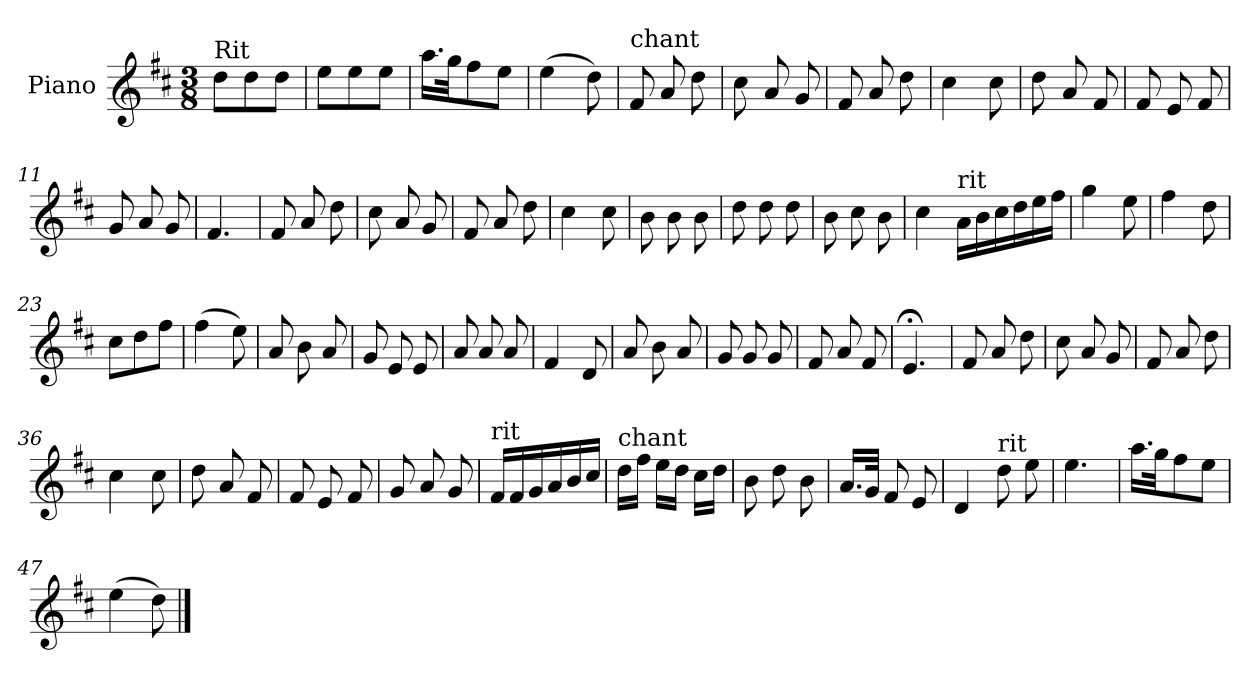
**kern
*part1
*staff1
*I"Piano
*I'Pno.
*clefG2
*k[f#c#]
*M3/8
=1
!LO:TX:a:t=Rit
8dd!\L
8dd!\
8dd!\J
=2
8ee!\L
8ee!\
8ee!\J
=3
16.aa!\LL
32gg!\Jk
8ff#!\
8ee!\J
=4
(>4ee!\
8dd!\)
=5
!LO:TX:a:t=chant
8f#/
8a/
8dd\
=6
8cc#\
8a/
8g/
!!LO:LB:g=z
=7
8f#/
8a/
8dd\
=8
4cc#\
8cc#\
=9
8dd\
8a/
8f#/
=10
8f#/
8e/
8f#/
=11
8g/
8a/
8g/
=12
4.f#/
=13
8f#/
8a/
8dd\
!!LO:LB:g=z
=14
8cc#\
8a/
8g/
=15
8f#/
8a/
8dd\
=16
4cc#\
8cc#\
=17
8b\
8b\
8b\
=18
8dd\
8dd\
8dd\
=19
8b\
8cc#\
8b\
=20
4cc#\
!LO:TX:a:t=rit
16a!\LL
16b!\
16cc#!\
16dd!\
16ee!\
16ff#!\JJ
!!LO:LB:g=z
=21
4gg!\
8ee!\
=22
4ff#!\
8dd!\
=23
8cc#!\L
8dd!\
8ff#!\J
=24
(>4ff#!\
8ee!\)
=25
8a/
8b\
8a/
=26
8g/
8e/
8e/
=27
8a/
8a/
8a/
!!LO:LB:g=z
=28
4f#/
8d/
=29
8a/
8b\
8a/
=30
8g/
8g/
8g/
=31
8f#/
8a/
8f#/
=32
4.e;</
=33
8f#/
8a/
8dd\
=34
8cc#\
8a/
8g/
!!LO:LB:g=z
=35
8f#/
8a/
8dd\
=36
4cc#\
8cc#\
=37
8dd\
8a/
8f#/
=38
8f#/
8e/
8f#/
=39
8g/
8a/
8g/
=40
!LO:TX:a:t=rit
16f#!/LL
16f#!/
16g!/
16a!/
16b!/
16cc#!/JJ
=41
!LO:TX:a:t=chant
16dd\LL
16ff#\JJ
16ee\LL
16dd\JJ
16cc#\LL
16dd\JJ
!!LO:LB:g=z
=42
8b\
8dd\
8b\
=43
16.a/LL
32g/JJk
8f#/
8e/
=44
4d/
!LO:TX:a:t=rit
8dd!\
8ee!\
=45
4.ee!\
=46
16.aa!\LL
32gg!\Jk
8ff#!\
8ee!\J
=47
(>4ee!\
8dd!\)
==
*-
